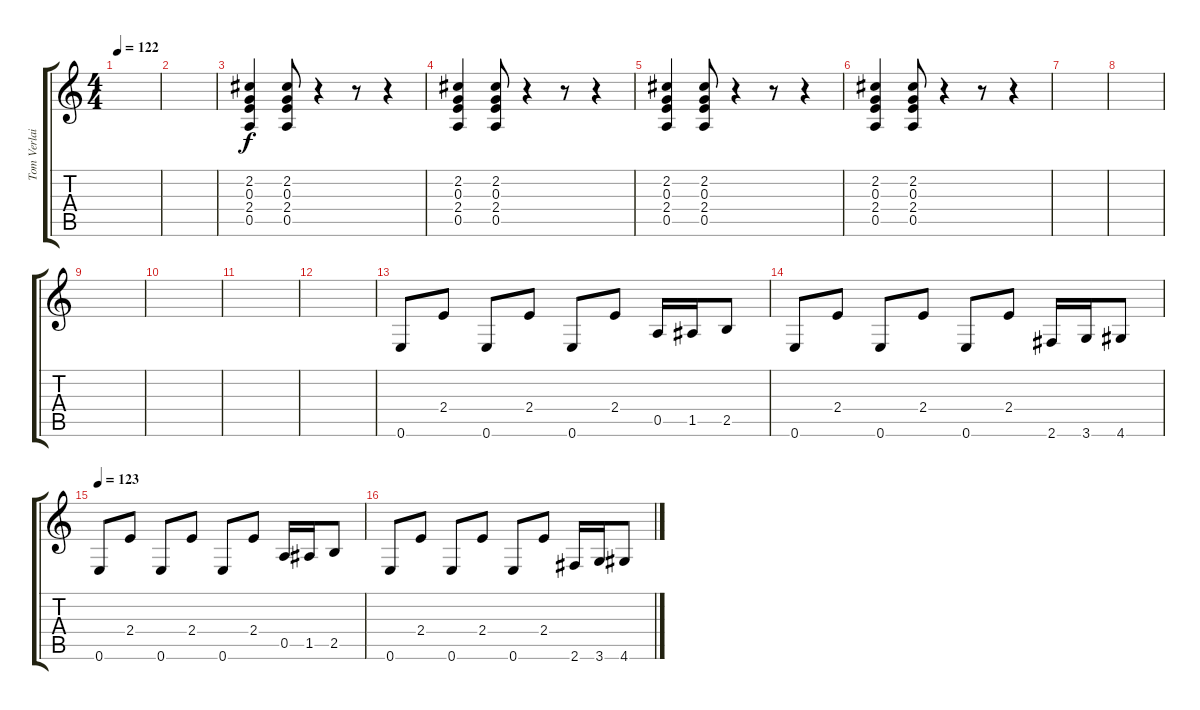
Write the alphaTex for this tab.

\track ("Tom Verlaine" "Tom Verlai") {instrument overdrivenguitar}
\staff {score tabs}
\tuning (E4 B3 G3 D3 A2 E2) {hide}
\ts (4 4)
\tempo 122
\clef g2
\ks c
|
|
(2.2 0.3 2.4 0.5).4 (2.2 0.3 2.4 0.5).8 r.4 r.8 r.4 |
(2.2 0.3 2.4 0.5).4 (2.2 0.3 2.4 0.5).8 r.4 r.8 r.4 |
(2.2 0.3 2.4 0.5).4 (2.2 0.3 2.4 0.5).8 r.4 r.8 r.4 |
(2.2 0.3 2.4 0.5).4 (2.2 0.3 2.4 0.5).8 r.4 r.8 r.4 |
|
|
|
|
|
|
0.6.8 2.4.8 0.6.8 2.4.8 0.6.8 2.4.8 0.5.16 1.5.16 2.5.8 |
0.6.8 2.4.8 0.6.8 2.4.8 0.6.8 2.4.8 2.6.16 3.6.16 4.6.8 |
\tempo 123
0.6.8 2.4.8 0.6.8 2.4.8 0.6.8 2.4.8 0.5.16 1.5.16 2.5.8 |
0.6.8 2.4.8 0.6.8 2.4.8 0.6.8 2.4.8 2.6.16 3.6.16 4.6.8
